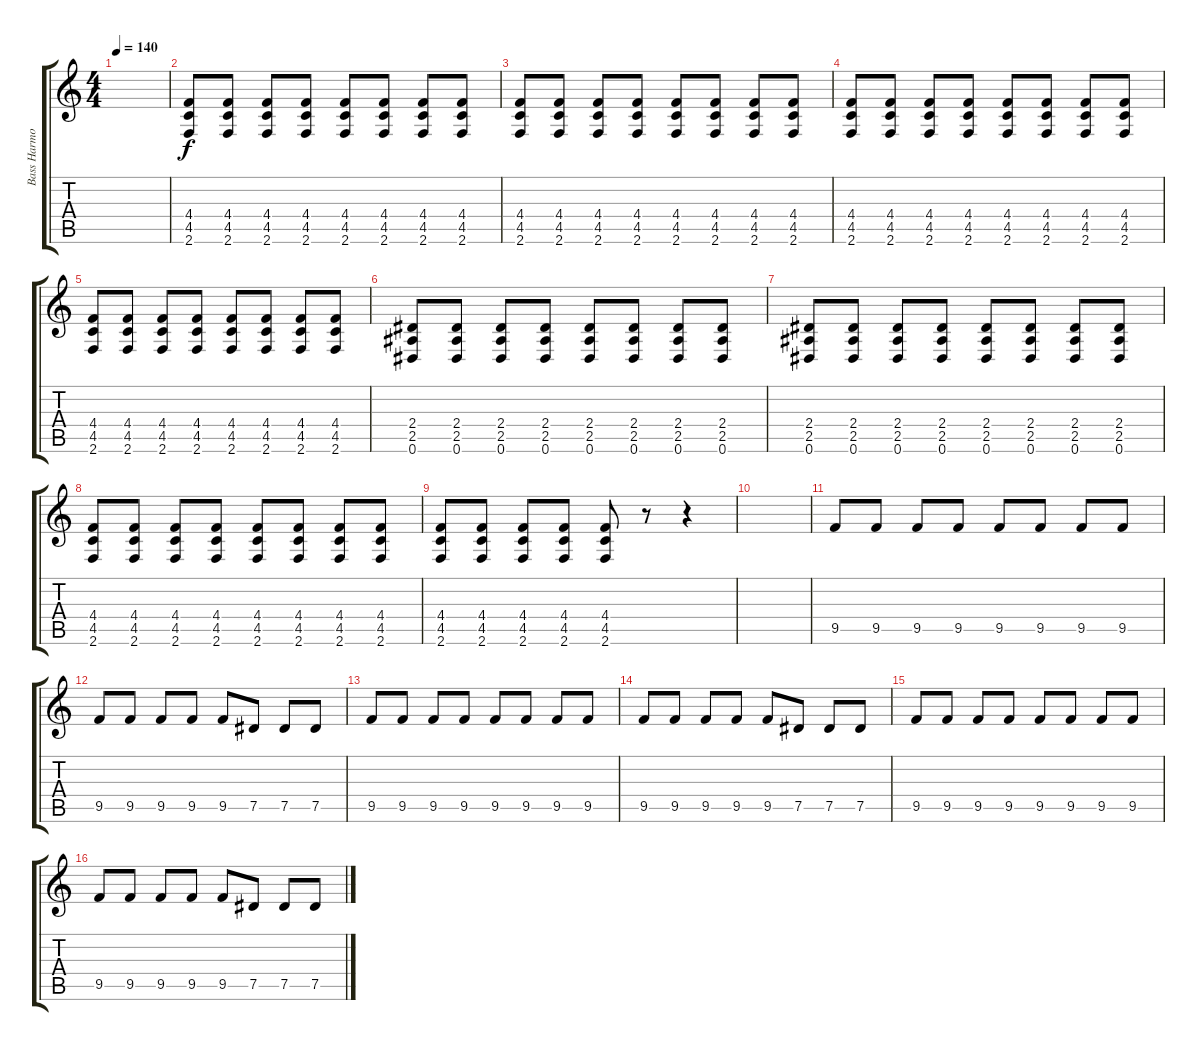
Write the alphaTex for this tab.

\track ("Bass Harmonics" "Bass Harmo") {instrument overdrivenguitar}
\staff {score tabs}
\tuning (Eb4 Bb3 Gb3 Db3 Ab2 Eb2) {hide}
\ts (4 4)
\tempo 140
\clef g2
\ks c
|
(4.4 4.5 2.6).8 (4.4 4.5 2.6).8 (4.4 4.5 2.6).8 (4.4 4.5 2.6).8 (4.4 4.5 2.6).8 (4.4 4.5 2.6).8 (4.4 4.5 2.6).8 (4.4 4.5 2.6).8 |
(4.4 4.5 2.6).8 (4.4 4.5 2.6).8 (4.4 4.5 2.6).8 (4.4 4.5 2.6).8 (4.4 4.5 2.6).8 (4.4 4.5 2.6).8 (4.4 4.5 2.6).8 (4.4 4.5 2.6).8 |
(4.4 4.5 2.6).8 (4.4 4.5 2.6).8 (4.4 4.5 2.6).8 (4.4 4.5 2.6).8 (4.4 4.5 2.6).8 (4.4 4.5 2.6).8 (4.4 4.5 2.6).8 (4.4 4.5 2.6).8 |
(4.4 4.5 2.6).8 (4.4 4.5 2.6).8 (4.4 4.5 2.6).8 (4.4 4.5 2.6).8 (4.4 4.5 2.6).8 (4.4 4.5 2.6).8 (4.4 4.5 2.6).8 (4.4 4.5 2.6).8 |
(2.4 2.5 0.6).8 (2.4 2.5 0.6).8 (2.4 2.5 0.6).8 (2.4 2.5 0.6).8 (2.4 2.5 0.6).8 (2.4 2.5 0.6).8 (2.4 2.5 0.6).8 (2.4 2.5 0.6).8 |
(2.4 2.5 0.6).8 (2.4 2.5 0.6).8 (2.4 2.5 0.6).8 (2.4 2.5 0.6).8 (2.4 2.5 0.6).8 (2.4 2.5 0.6).8 (2.4 2.5 0.6).8 (2.4 2.5 0.6).8 |
(4.4 4.5 2.6).8 (4.4 4.5 2.6).8 (4.4 4.5 2.6).8 (4.4 4.5 2.6).8 (4.4 4.5 2.6).8 (4.4 4.5 2.6).8 (4.4 4.5 2.6).8 (4.4 4.5 2.6).8 |
(4.4 4.5 2.6).8 (4.4 4.5 2.6).8 (4.4 4.5 2.6).8 (4.4 4.5 2.6).8 (4.4 4.5 2.6).8 r.8 r.4 |
|
9.5.8 9.5.8 9.5.8 9.5.8 9.5.8 9.5.8 9.5.8 9.5.8 |
9.5.8 9.5.8 9.5.8 9.5.8 9.5.8 7.5.8 7.5.8 7.5.8 |
9.5.8 9.5.8 9.5.8 9.5.8 9.5.8 9.5.8 9.5.8 9.5.8 |
9.5.8 9.5.8 9.5.8 9.5.8 9.5.8 7.5.8 7.5.8 7.5.8 |
9.5.8 9.5.8 9.5.8 9.5.8 9.5.8 9.5.8 9.5.8 9.5.8 |
9.5.8 9.5.8 9.5.8 9.5.8 9.5.8 7.5.8 7.5.8 7.5.8
